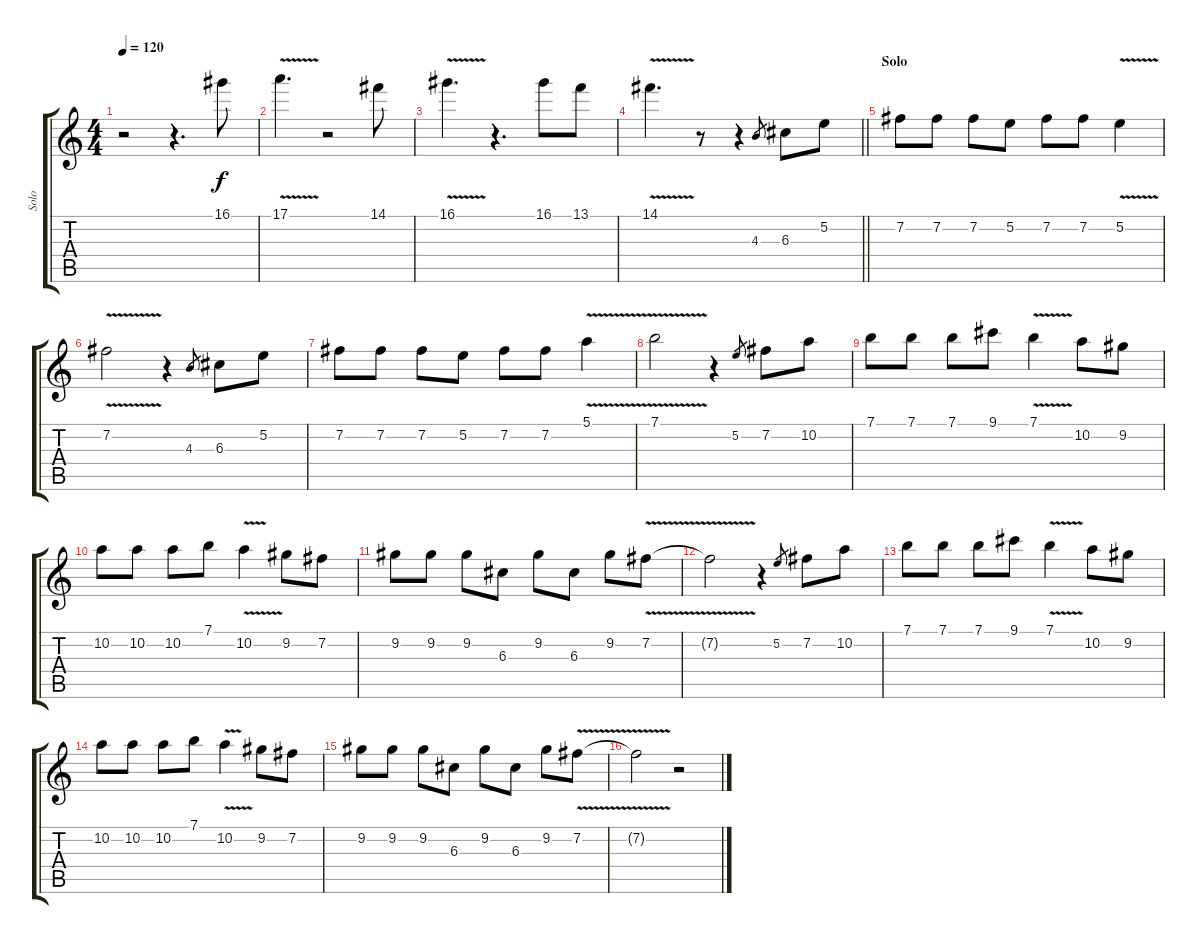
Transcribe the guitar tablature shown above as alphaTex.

\track ("Solo" "Solo") {instrument overdrivenguitar}
\staff {score tabs}
\tuning (E4 B3 G3 D3 A2 E2) {hide}
\ts (4 4)
\tempo 120
\clef g2
\ks c
r.2{dy f} r.4{d} 16.1.8 |
17.1{v}.4{d} r.2 14.1.8 |
16.1{v}.4{d} r.4{d} 16.1.8 13.1.8 |
\barLineRight lightlight
14.1{v}.4{d} r.8 r.4 4.3.8{gr} 6.3.8{volume 13} 5.2.8 |
\section ("" "Solo")
7.2.8 7.2.8 7.2.8 5.2.8 7.2.8 7.2.8 5.2{v}.4 |
7.2{v}.2 r.4 4.3.8{gr} 6.3.8 5.2.8 |
7.2.8 7.2.8 7.2.8 5.2.8 7.2.8 7.2.8 5.1{v}.4 |
7.1{v}.2 r.4 5.2.8{gr} 7.2.8 10.2.8 |
7.1.8 7.1.8 7.1.8 9.1.8 7.1{v}.4 10.2.8 9.2.8 |
10.2.8 10.2.8 10.2.8 7.1.8 10.2{v}.4 9.2.8 7.2.8 |
9.2.8 9.2.8 9.2.8 6.3.8 9.2.8 6.3.8 9.2.8 7.2{v}.8 |
7.2{t}.2 r.4 5.2.8{gr} 7.2.8 10.2.8 |
7.1.8 7.1.8 7.1.8 9.1.8 7.1{v}.4 10.2.8 9.2.8 |
10.2.8 10.2.8 10.2.8 7.1.8 10.2{v}.4 9.2.8 7.2.8 |
9.2.8 9.2.8 9.2.8 6.3.8 9.2.8 6.3.8 9.2.8 7.2{v}.8 |
7.2{t}.2 r.2
